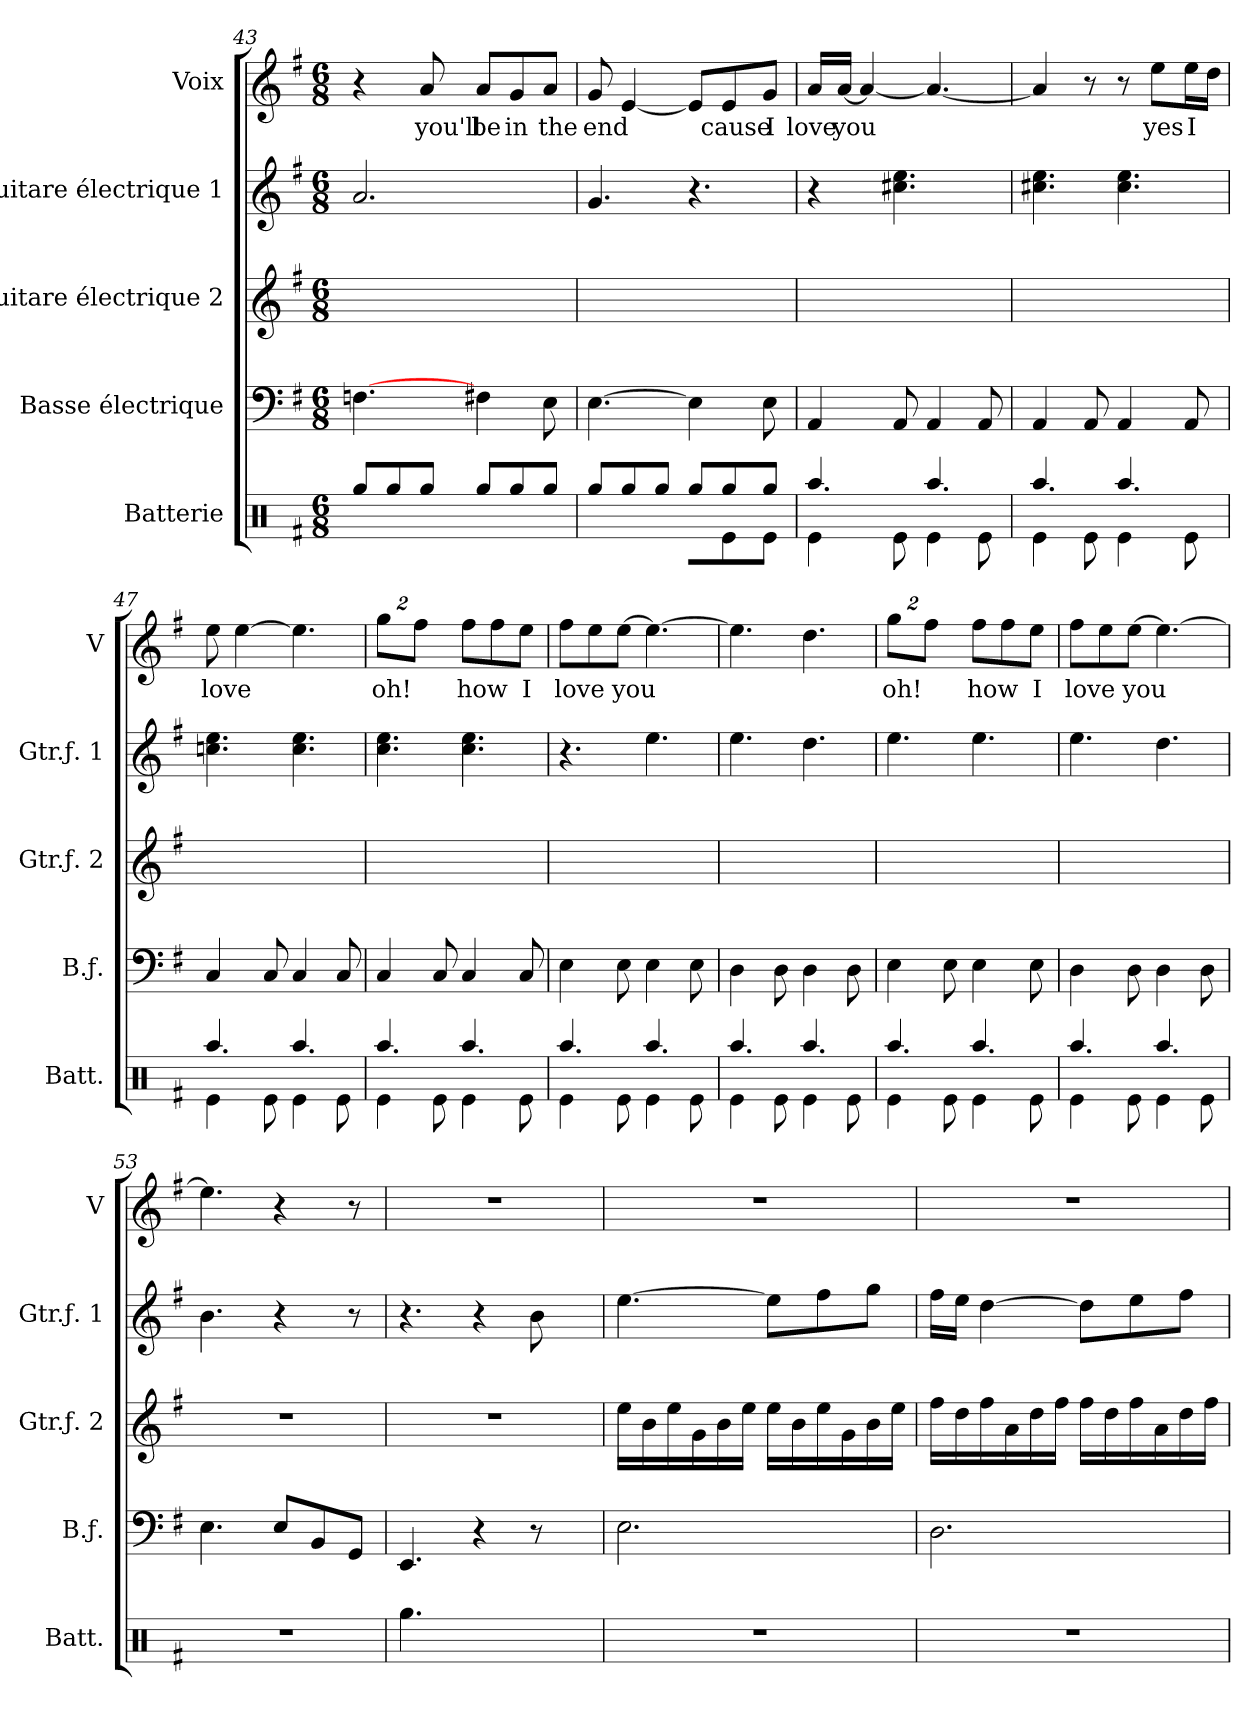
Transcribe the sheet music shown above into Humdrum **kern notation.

**kern	**kern	**kern	**kern	**kern	**text
*part5	*part4	*part3	*part2	*part1	*part1
*staff5	*staff4	*staff3	*staff2	*staff1	*staff1
*I"Batterie	*I"Basse électrique	*I"Guitare électrique 2	*I"Guitare électrique 1	*I"Voix	*
*I'Batt.	*I'B.ƒ.	*I'Gtr.ƒ. 2	*I'Gtr.ƒ. 1	*I'V	*
*clefX	*clefF4	*clefG2	*clefG2	*clefG2	*
*	*ITrd7c12	*ITrd7c12	*ITrd7c12	*	*
*k[f#]	*k[f#]	*k[f#]	*k[f#]	*k[f#]	*
*G:	*G:	*G:	*G:	*G:	*
*M6/8	*M6/8	*M6/8	*M6/8	*M6/8	*
=43	=43	=43	=43	=43	=43
*^	*	*	*	*	*
8Rgg/L	4ryy	[4.FFn\	4.A/yy	2.A/	4r	.
8Rgg/	.	.	.	.	.	.
!	!	!	!	!	!	!LO:LY:b
8Rgg/J	8ryy	.	.	.	8a/	you'll
!	!	!	!	!	!	!LO:LY:b
8Rgg/L	4.R\	4FF#\	8A/yy	.	8a/L	be
!	!	!	!	!	!	!LO:LY:b
8Rgg/	.	.	8ryy	.	8g/	in
!	!	!	!	!	!	!LO:LY:b
8Rgg/J	.	8EE\	8ryy	.	8a/J	the
=44	=44	=44	=44	=44	=44	=44
!	!	!	!	!	!	!LO:LY:b
8Rgg/L	4ryy	[4.EE\	4.B\yy	4.G/	8g/	end
8Rgg/	.	.	.	.	[4e/	.
8Rgg/J	8ryy	.	.	.	.	.
8Rgg/L	8R\L	4EE\]	8B\yy	4.r	8e/L]	.
!	!	!	!	!	!	!LO:LY:b
8Rgg/	8Re\	.	8ryy	.	8e/	cause
!	!	!	!	!	!	!LO:LY:b
8Rgg/J	8Re\J	8EE\	8ryy	.	8g/J	I
!!LO:LB:g=z
=45	=45	=45	=45	=45	=45	=45
*	*^	*	*	*	*	*
!	!	!	!	!	!	!	!LO:LY:b
4Re\	4.Raa/	4.ryy	4AAA/	2.e\yy	4r	16a/LL	love
!	!	!	!	!	!	!	!LO:LY:b
.	.	.	.	.	.	[16a/JJ	you
.	.	.	.	.	.	4a/_	.
8Re\	.	.	8AAA/	.	4.c#X\ 4.e\	.	.
4Re\	4.Raa/	4.R\	4AAA/	.	.	4.a/_	.
8Re\	.	.	8AAA/	.	8ryy	.	.
=46	=46	=46	=46	=46	=46	=46	=46
4Re\	4.Raa/	4ryy	4AAA/	2.e\yy	4.c#X\ 4.e\	4a/]	.
8Re\	.	8ryy	8AAA/	.	.	8r	.
4Re\	4.Raa/	4.R\	4AAA/	.	4.c#\ 4.e\	8r	.
!	!	!	!	!	!	!	!LO:LY:b
.	.	.	.	.	.	8ee\L	yes
!	!	!	!	!	!	!	!LO:LY:b
8Re\	.	.	8AAA/	.	.	16ee\L	I
.	.	.	.	.	.	16dd\JJ	.
=47	=47	=47	=47	=47	=47	=47	=47
!	!	!	!	!	!	!	!LO:LY:b
4Re\	4.Raa/	4ryy	4CC/	2.e\yy	4.cn\ 4.e\	8ee\	love
.	.	.	.	.	.	[4ee\	.
8Re\	.	8ryy	8CC/	.	.	.	.
4Re\	4.Raa/	4.R\	4CC/	.	4.c\ 4.e\	4.ee\]	.
8Re\	.	.	8CC/	.	.	.	.
=48	=48	=48	=48	=48	=48	=48	=48
!	!	!	!	!	!	!	!LO:LY:b
4Re\	4.Raa/	4ryy	4CC/	2.e\yy	4.c\ 4.e\	16%3gg\L	oh!
.	.	.	.	.	.	16%3ff#\J	.
8Re\	.	8ryy	8CC/	.	.	.	.
!	!	!	!	!	!	!	!LO:LY:b
4Re\	4.Raa/	4.R\	4CC/	.	4.c\ 4.e\	8ff#\L	how
.	.	.	.	.	.	8ff#\	.
!	!	!	!	!	!	!	!LO:LY:b
8Re\	.	.	8CC/	.	.	8ee\J	I
!!LO:PB:g=z
=49	=49	=49	=49	=49	=49	=49	=49
!	!	!	!	!	!	!	!LO:LY:b
4Re\	4.Raa/	4.ryy	4EE\	2.e\yy	4.r	8ff#\L	love
.	.	.	.	.	.	8ee\	.
!	!	!	!	!	!	!	!LO:LY:b
8Re\	.	.	8EE\	.	.	[8ee\J	you
4Re\	4.Raa/	4.R\	4EE\	.	4.e\	4.ee\_	.
8Re\	.	.	8EE\	.	.	.	.
=50	=50	=50	=50	=50	=50	=50	=50
4Re\	4.Raa/	4ryy	4DD\	2.d\yy	4.e\	4.ee\]	.
8Re\	.	8ryy	8DD\	.	.	.	.
4Re\	4.Raa/	4.R\	4DD\	.	4.d\	4.dd\	.
8Re\	.	.	8DD\	.	.	.	.
=51	=51	=51	=51	=51	=51	=51	=51
!	!	!	!	!	!	!	!LO:LY:b
4Re\	4.Raa/	4ryy	4EE\	2.e\yy	4.e\	16%3gg\L	oh!
.	.	.	.	.	.	16%3ff#\J	.
8Re\	.	8ryy	8EE\	.	.	.	.
!	!	!	!	!	!	!	!LO:LY:b
4Re\	4.Raa/	4.R\	4EE\	.	4.e\	8ff#\L	how
.	.	.	.	.	.	8ff#\	.
!	!	!	!	!	!	!	!LO:LY:b
8Re\	.	.	8EE\	.	.	8ee\J	I
=52	=52	=52	=52	=52	=52	=52	=52
!	!	!	!	!	!	!	!LO:LY:b
4Re\	4.Raa/	4.ryy	4DD\	2.d\yy	4.e\	8ff#\L	love
.	.	.	.	.	.	8ee\	.
!	!	!	!	!	!	!	!LO:LY:b
8Re\	.	.	8DD\	.	.	[8ee\J	you
4Re\	4.Raa/	4.R\	4DD\	.	4.d\	4.ee\_	.
8Re\	.	.	8DD\	.	.	.	.
*v	*v	*v	*	*	*	*	*
!!LO:LB:g=z
=53	=53	=53	=53	=53	=53
2.r	4.EE\	2.r	4.B\	4.ee\]	.
.	8EE/L	.	4r	4r	.
.	8BBB/	.	.	.	.
.	8GGG/J	.	8r	8r	.
=54	=54	=54	=54	=54	=54
4.Rgg\	4.EEE/	2.r	4.r	2.r	.
4qqR/	.	.	.	.	.
4.R\	4r	.	4r	.	.
.	8r	.	8B\	.	.
=55	=55	=55	=55	=55	=55
2.r	2.EE\	16e\LL	[4.e\	2.r	.
.	.	16B\	.	.	.
.	.	16e\	.	.	.
.	.	16G\	.	.	.
.	.	16B\	.	.	.
.	.	16e\JJ	.	.	.
.	.	16e\LL	8e\L]	.	.
.	.	16B\	.	.	.
.	.	16e\	8f#\	.	.
.	.	16G\	.	.	.
.	.	16B\	8g\J	.	.
.	.	16e\JJ	.	.	.
=56	=56	=56	=56	=56	=56
2.r	2.DD\	16f#\LL	16f#\LL	2.r	.
.	.	16d\	16e\JJ	.	.
.	.	16f#\	[4d\	.	.
.	.	16A\	.	.	.
.	.	16d\	.	.	.
.	.	16f#\JJ	.	.	.
.	.	16f#\LL	8d\L]	.	.
.	.	16d\	.	.	.
.	.	16f#\	8e\	.	.
.	.	16A\	.	.	.
.	.	16d\	8f#\J	.	.
.	.	16f#\JJ	.	.	.
=	=	=	=	=	=
*-	*-	*-	*-	*-	*-
